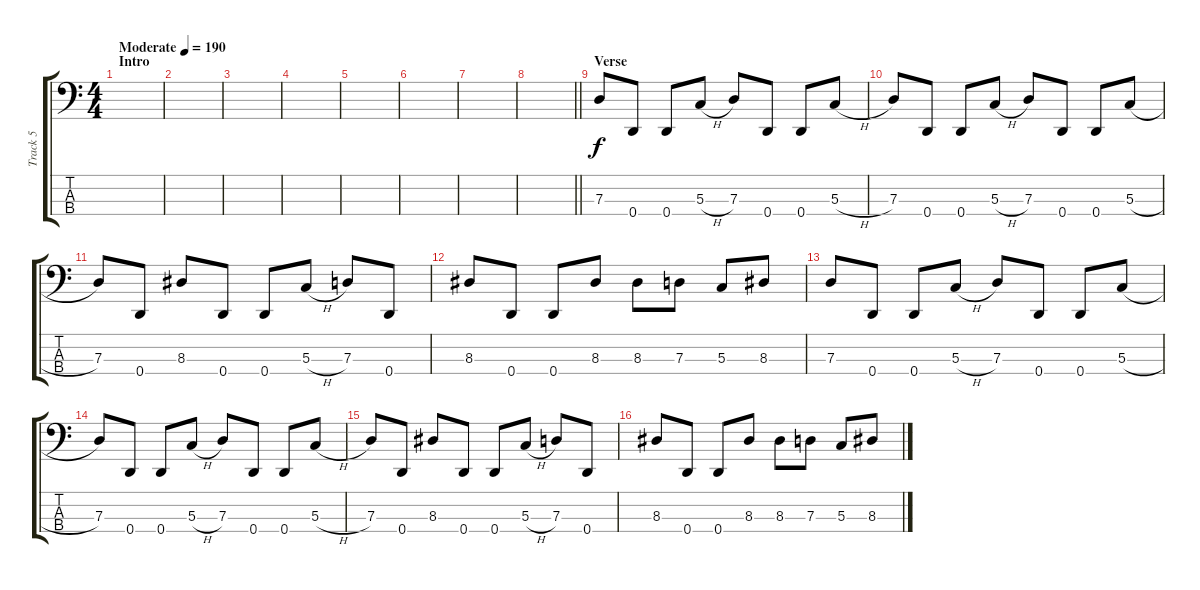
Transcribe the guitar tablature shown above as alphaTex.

\track ("Track 5" "Track 5") {instrument electricbassfinger}
\staff {score tabs}
\tuning (F2 C2 G1 D1) {hide}
\ts (4 4)
\section ("" "Intro")
\tempo (190 "Moderate")
\clef f4
\ks c
|
|
|
|
|
|
|
\barLineRight lightlight
|
\section ("" "Verse")
7.3.8 0.4.8 0.4.8 5.3{h}.8 7.3.8 0.4.8 0.4.8 5.3{h}.8 |
7.3.8 0.4.8 0.4.8 5.3{h}.8 7.3.8 0.4.8 0.4.8 5.3{h}.8 |
7.3.8 0.4.8 8.3.8 0.4.8 0.4.8 5.3{h}.8 7.3.8 0.4.8 |
8.3.8 0.4.8 0.4.8 8.3.8 8.3.8 7.3.8 5.3.8 8.3.8 |
7.3.8 0.4.8 0.4.8 5.3{h}.8 7.3.8 0.4.8 0.4.8 5.3{h}.8 |
7.3.8 0.4.8 0.4.8 5.3{h}.8 7.3.8 0.4.8 0.4.8 5.3{h}.8 |
7.3.8 0.4.8 8.3.8 0.4.8 0.4.8 5.3{h}.8 7.3.8 0.4.8 |
8.3.8 0.4.8 0.4.8 8.3.8 8.3.8 7.3.8 5.3.8 8.3.8
